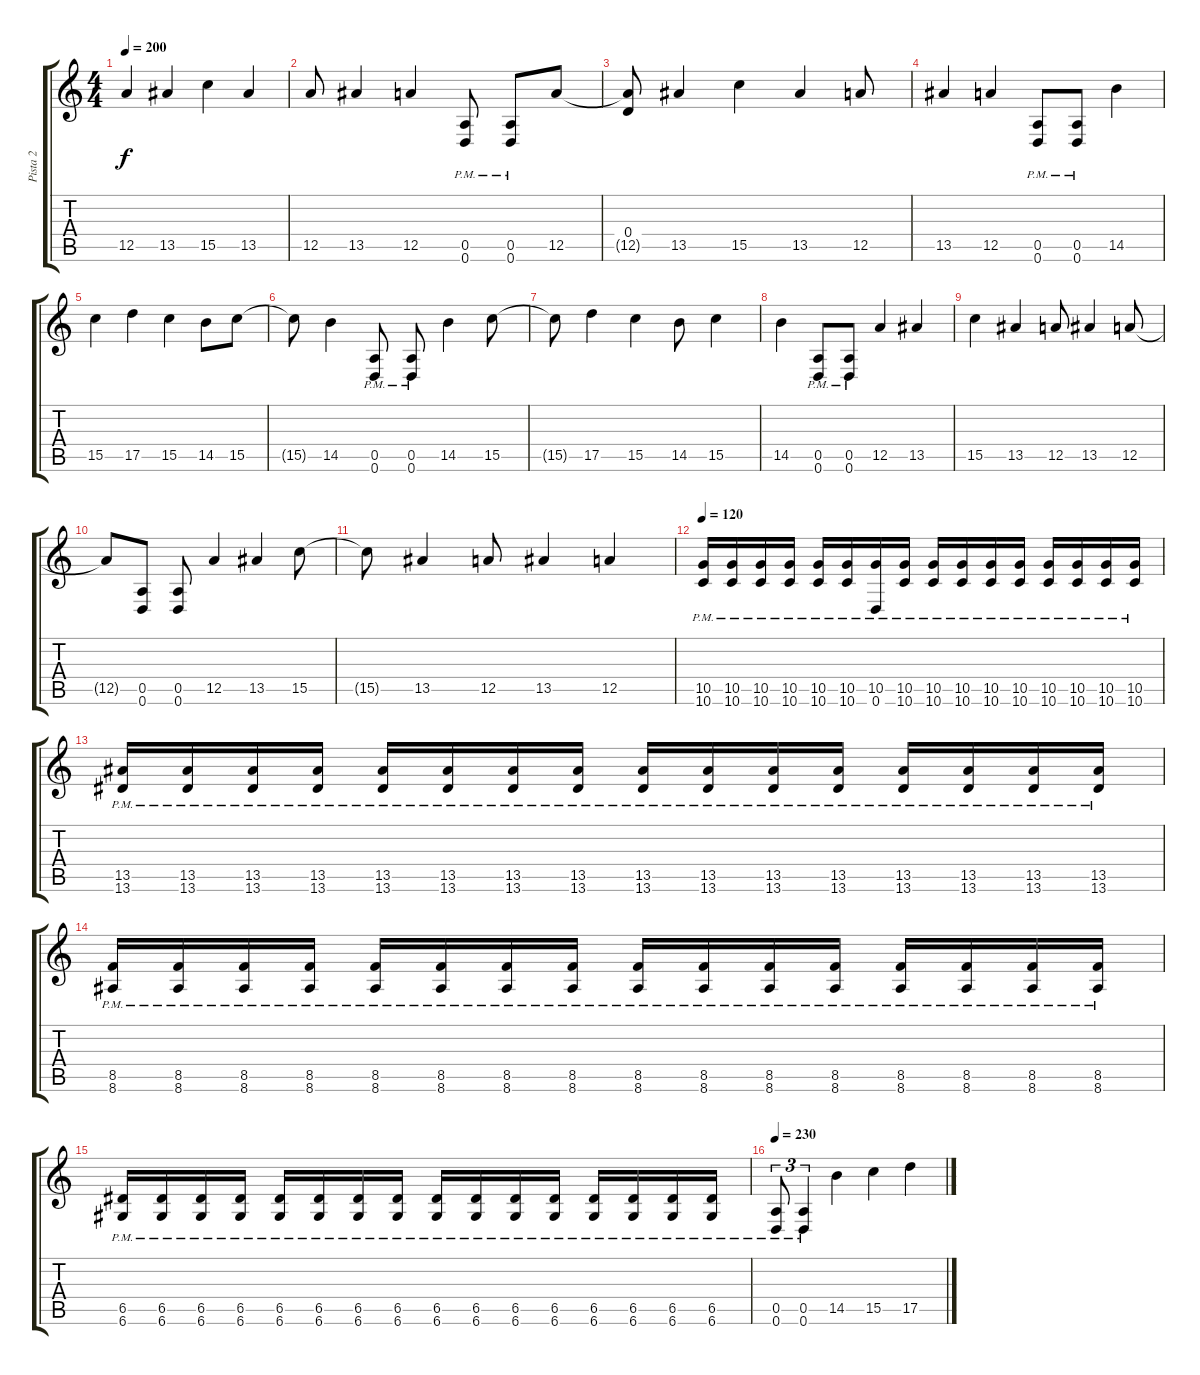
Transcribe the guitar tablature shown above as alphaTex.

\track ("Pista 2" "Pista 2") {instrument distortionguitar}
\staff {score tabs}
\tuning (E4 B3 G3 D3 A2 D2) {hide}
\ts (4 4)
\tempo 200
\clef g2
\ks c
12.5.4{dy f} 13.5.4 15.5.4 13.5.4 |
12.5.8 13.5.4 12.5.4 (0.5{pm} 0.6{pm}).8 (0.5{pm} 0.6{pm}).8 12.5.8 |
(0.4{t} 12.5{t}).8 13.5.4 15.5.4 13.5.4 12.5.8 |
13.5.4 12.5.4 (0.5{pm} 0.6{pm}).8 (0.5{pm} 0.6{pm}).8 14.5.4 |
15.5.4 17.5.4 15.5.4 14.5.8 15.5.8 |
15.5{t}.8 14.5.4 (0.5{pm} 0.6{pm}).8 (0.5{pm} 0.6{pm}).8 14.5.4 15.5.8 |
15.5{t}.8 17.5.4 15.5.4 14.5.8 15.5.4 |
14.5.4 (0.5{pm} 0.6{pm}).8 (0.5{pm} 0.6{pm}).8 12.5.4 13.5.4 |
15.5.4 13.5.4 12.5.8 13.5.4 12.5.8 |
12.5{t}.8 (0.5 0.6).8 (0.5 0.6).8 12.5.4 13.5.4 15.5.8 |
15.5{t}.8 13.5.4 12.5.8 13.5.4 12.5.4 |
\tempo 120
(10.5{pm} 10.6{pm}).16{volume 12} (10.5{pm} 10.6{pm}).16 (10.5{pm} 10.6{pm}).16 (10.5{pm} 10.6{pm}).16 (10.5{pm} 10.6{pm}).16 (10.5{pm} 10.6{pm}).16 (10.5{pm} 0.6{pm}).16 (10.5{pm} 10.6{pm}).16 (10.5{pm} 10.6{pm}).16 (10.5{pm} 10.6{pm}).16 (10.5{pm} 10.6{pm}).16 (10.5{pm} 10.6{pm}).16 (10.5{pm} 10.6{pm}).16 (10.5{pm} 10.6{pm}).16 (10.5{pm} 10.6{pm}).16 (10.5{pm} 10.6{pm}).16 |
(13.5{pm} 13.6{pm}).16 (13.5{pm} 13.6{pm}).16 (13.5{pm} 13.6{pm}).16 (13.5{pm} 13.6{pm}).16 (13.5{pm} 13.6{pm}).16 (13.5{pm} 13.6{pm}).16 (13.5{pm} 13.6{pm}).16 (13.5{pm} 13.6{pm}).16 (13.5{pm} 13.6{pm}).16 (13.5{pm} 13.6{pm}).16 (13.5{pm} 13.6{pm}).16 (13.5{pm} 13.6{pm}).16 (13.5{pm} 13.6{pm}).16 (13.5{pm} 13.6{pm}).16 (13.5{pm} 13.6{pm}).16 (13.5{pm} 13.6{pm}).16 |
(8.5{pm} 8.6{pm}).16 (8.5{pm} 8.6{pm}).16 (8.5{pm} 8.6{pm}).16 (8.5{pm} 8.6{pm}).16 (8.5{pm} 8.6{pm}).16 (8.5{pm} 8.6{pm}).16 (8.5{pm} 8.6{pm}).16 (8.5{pm} 8.6{pm}).16 (8.5{pm} 8.6{pm}).16 (8.5{pm} 8.6{pm}).16 (8.5{pm} 8.6{pm}).16 (8.5{pm} 8.6{pm}).16 (8.5{pm} 8.6{pm}).16 (8.5{pm} 8.6{pm}).16 (8.5{pm} 8.6{pm}).16 (8.5{pm} 8.6{pm}).16 |
(6.5{pm} 6.6{pm}).16 (6.5{pm} 6.6{pm}).16 (6.5{pm} 6.6{pm}).16 (6.5{pm} 6.6{pm}).16 (6.5{pm} 6.6{pm}).16 (6.5{pm} 6.6{pm}).16 (6.5{pm} 6.6{pm}).16 (6.5{pm} 6.6{pm}).16 (6.5{pm} 6.6{pm}).16 (6.5{pm} 6.6{pm}).16 (6.5{pm} 6.6{pm}).16 (6.5{pm} 6.6{pm}).16 (6.5{pm} 6.6{pm}).16 (6.5{pm} 6.6{pm}).16 (6.5{pm} 6.6{pm}).16 (6.5{pm} 6.6{pm}).16 |
\tempo 230
(0.5{pm} 0.6{pm}).8{tu (3 2)} (0.5{pm} 0.6{pm}).4{tu (3 2)} 14.5.4 15.5.4 17.5.4
